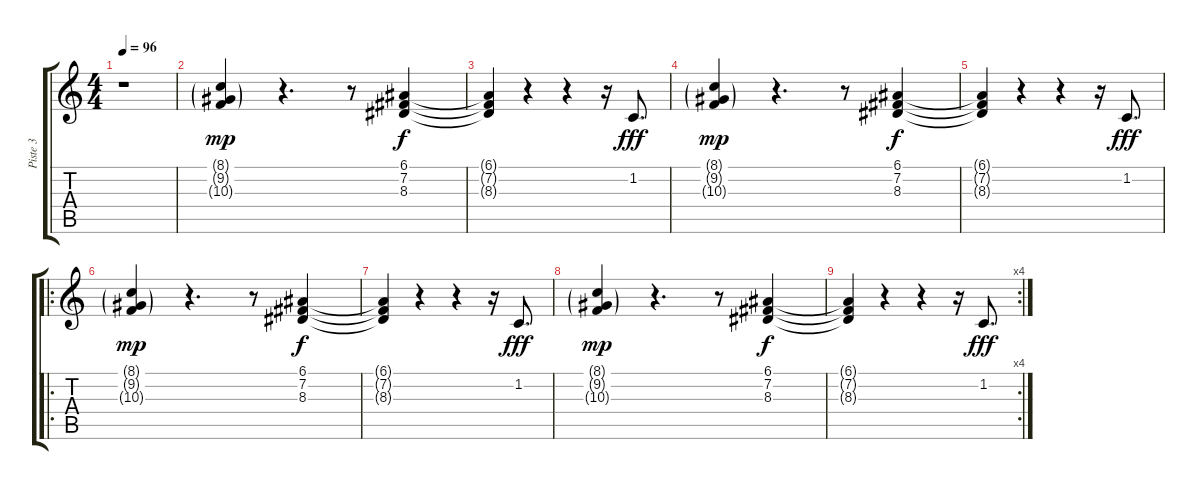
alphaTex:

\track ("Piste 3" "Piste 3") {instrument brightacousticpiano}
\staff {score tabs}
\tuning (E4 B3 G3 D3 A2 E2) {hide}
\ts (4 4)
\tempo 96
\clef g2
\ks c
r.1{dy mp instrument brightacousticpiano} |
(8.1{g} 9.2{g} 10.3{g}).4 r.4{d} r.8 (6.1 7.2 8.3).4{dy f} |
(6.1{t} 7.2{t} 8.3{t}).4 r.4 r.4 r.16 1.2.8{d dy fff} |
(8.1{g} 9.2{g} 10.3{g}).4{dy mp} r.4{d} r.8 (6.1 7.2 8.3).4{dy f} |
(6.1{t} 7.2{t} 8.3{t}).4 r.4 r.4 r.16 1.2.8{d dy fff} |
\ro
(8.1{g} 9.2{g} 10.3{g}).4{dy mp} r.4{d} r.8 (6.1 7.2 8.3).4{dy f} |
(6.1{t} 7.2{t} 8.3{t}).4 r.4 r.4 r.16 1.2.8{d dy fff} |
(8.1{g} 9.2{g} 10.3{g}).4{dy mp} r.4{d} r.8 (6.1 7.2 8.3).4{dy f} |
\rc 4
(6.1{t} 7.2{t} 8.3{t}).4 r.4 r.4 r.16 1.2.8{d dy fff}
